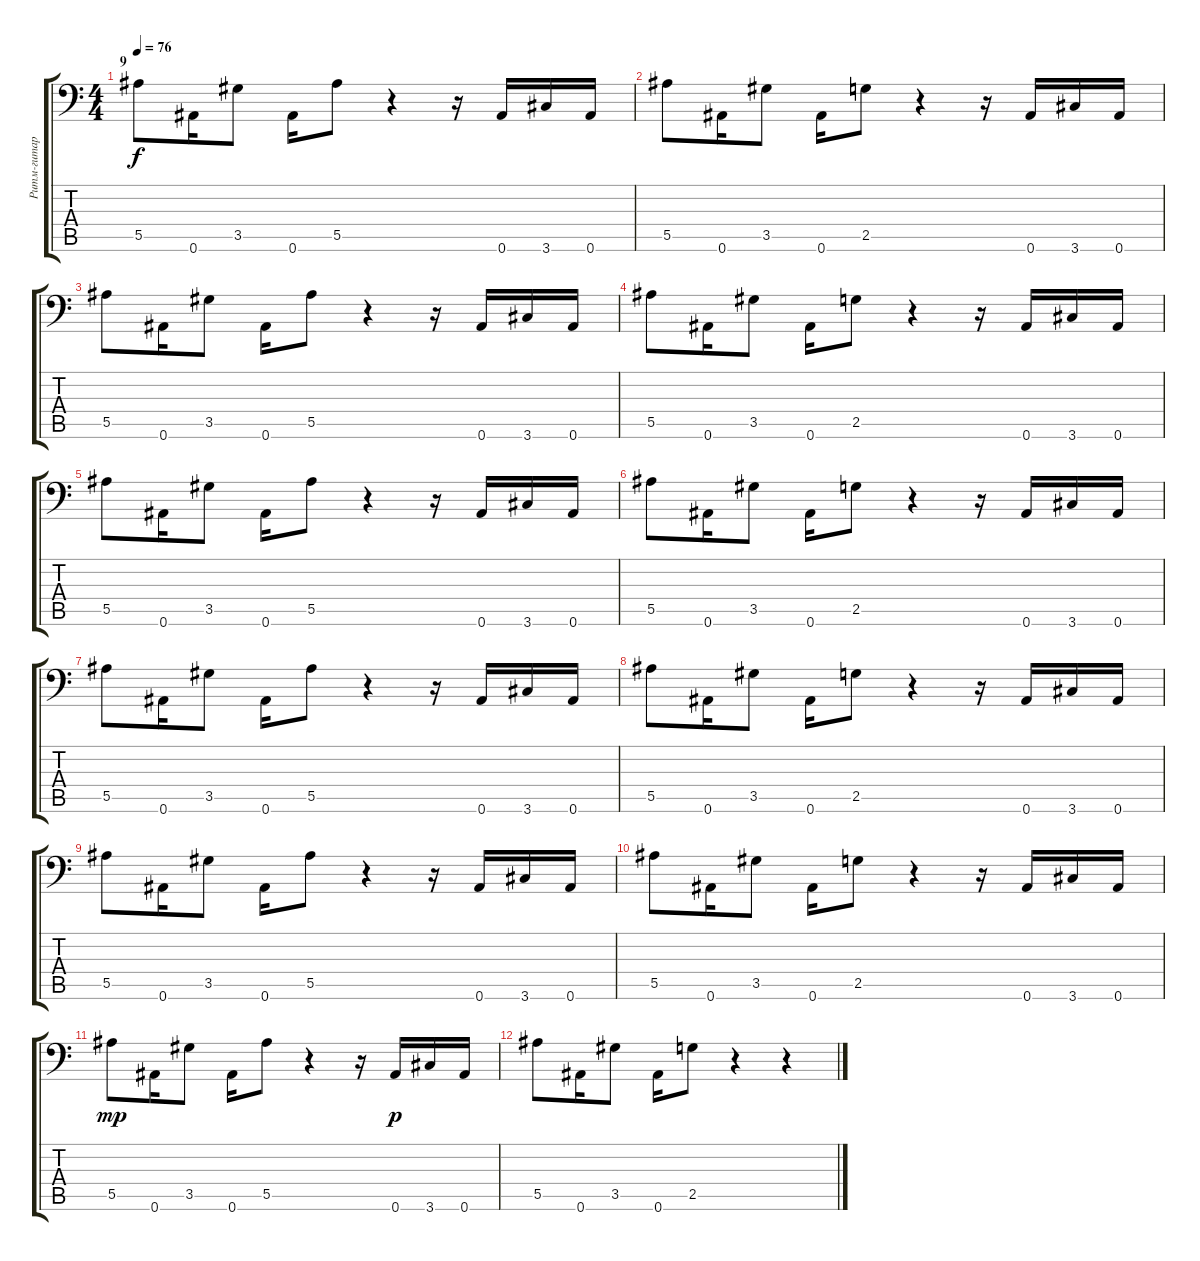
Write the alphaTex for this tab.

\track ("Ритм-гитара" "Ритм-гитар") {instrument distortionguitar}
\staff {score tabs}
\tuning (C4 G3 Eb3 Bb2 F2 Bb1) {hide}
\ts (4 4)
\section ("" "9")
\tempo 76
\clef f4
\ks c
5.5.8{dy f} 0.6.16 3.5.8 0.6.16 5.5.8 r.4 r.16 0.6.16 3.6.16 0.6.16 |
5.5.8 0.6.16 3.5.8 0.6.16 2.5.8 r.4 r.16 0.6.16 3.6.16 0.6.16 |
5.5.8 0.6.16 3.5.8 0.6.16 5.5.8 r.4 r.16 0.6.16 3.6.16 0.6.16 |
5.5.8 0.6.16 3.5.8 0.6.16 2.5.8 r.4 r.16 0.6.16 3.6.16 0.6.16 |
5.5.8 0.6.16 3.5.8 0.6.16 5.5.8 r.4 r.16 0.6.16 3.6.16 0.6.16 |
5.5.8 0.6.16 3.5.8 0.6.16 2.5.8 r.4 r.16 0.6.16 3.6.16 0.6.16 |
5.5.8 0.6.16 3.5.8 0.6.16 5.5.8 r.4 r.16 0.6.16 3.6.16 0.6.16 |
5.5.8{volume 1} 0.6.16 3.5.8 0.6.16 2.5.8 r.4 r.16 0.6.16 3.6.16 0.6.16 |
5.5.8 0.6.16 3.5.8 0.6.16 5.5.8 r.4 r.16 0.6.16 3.6.16 0.6.16 |
5.5.8 0.6.16 3.5.8 0.6.16 2.5.8 r.4 r.16 0.6.16 3.6.16 0.6.16 |
5.5.8{dy mp} 0.6.16 3.5.8 0.6.16 5.5.8 r.4 r.16 0.6.16{dy p} 3.6.16 0.6.16 |
5.5.8 0.6.16 3.5.8 0.6.16 2.5.8 r.4 r.4
